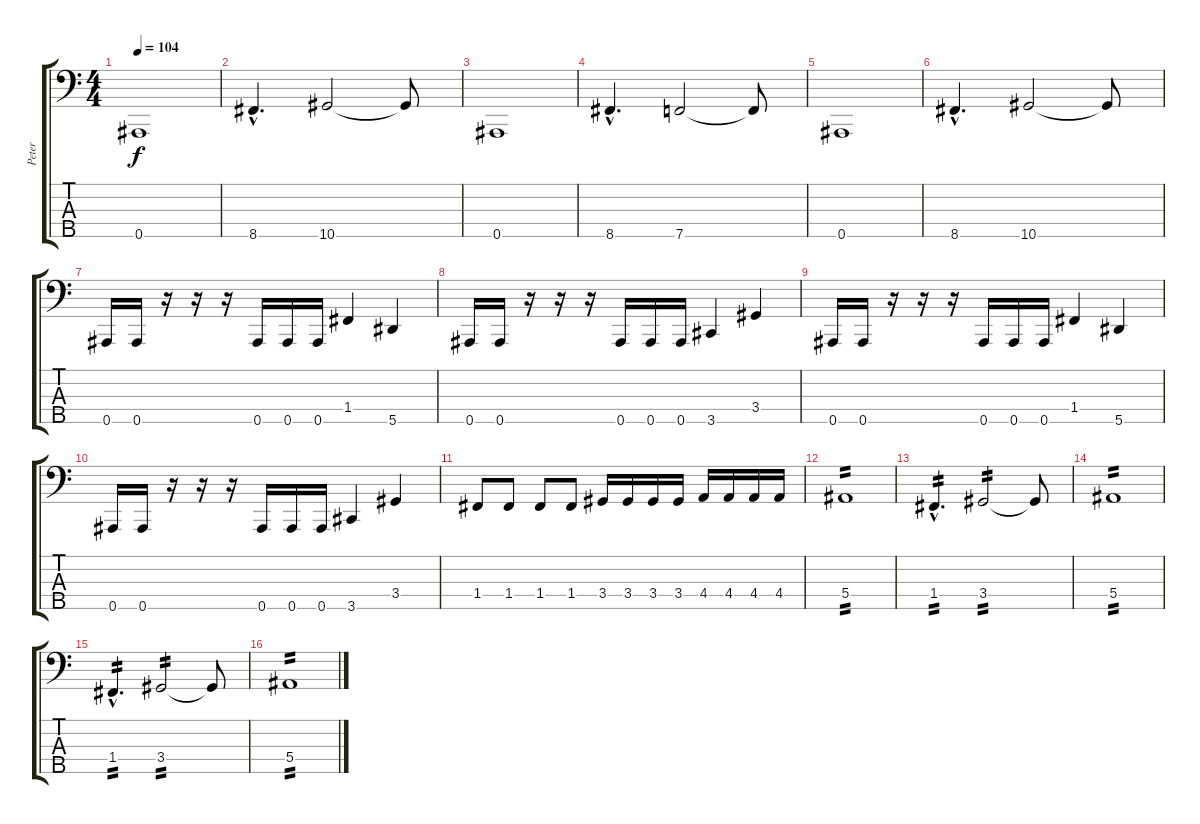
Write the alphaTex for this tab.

\track ("Peter" "Peter") {instrument electricbasspick}
\staff {score tabs}
\tuning (Ab2 Eb2 Bb1 F1 Bb0) {hide}
\ts (4 4)
\tempo 104
\clef f4
\ks c
0.5.1{dy f} |
8.5{hac}.4{d} 10.5.2 10.5{t}.8 |
0.5.1 |
8.5{hac}.4{d} 7.5.2 7.5{t}.8 |
0.5.1 |
8.5{hac}.4{d} 10.5.2 10.5{t}.8 |
0.5.16{instrument electricbasspick} 0.5.16 r.16 r.16 r.16 0.5.16 0.5.16 0.5.16 1.4.4 5.5.4 |
0.5.16 0.5.16 r.16 r.16 r.16 0.5.16 0.5.16 0.5.16 3.5.4 3.4.4 |
0.5.16 0.5.16 r.16 r.16 r.16 0.5.16 0.5.16 0.5.16 1.4.4 5.5.4 |
0.5.16 0.5.16 r.16 r.16 r.16 0.5.16 0.5.16 0.5.16 3.5.4 3.4.4 |
1.4.8 1.4.8 1.4.8 1.4.8 3.4.16 3.4.16 3.4.16 3.4.16 4.4.16 4.4.16 4.4.16 4.4.16 |
5.4.1{tp 2} |
1.4{hac}.4{d tp 2} 3.4.2{tp 2} 3.4{t}.8 |
5.4.1{tp 2} |
1.4{hac}.4{d tp 2} 3.4.2{tp 2} 3.4{t}.8 |
5.4.1{tp 2}
